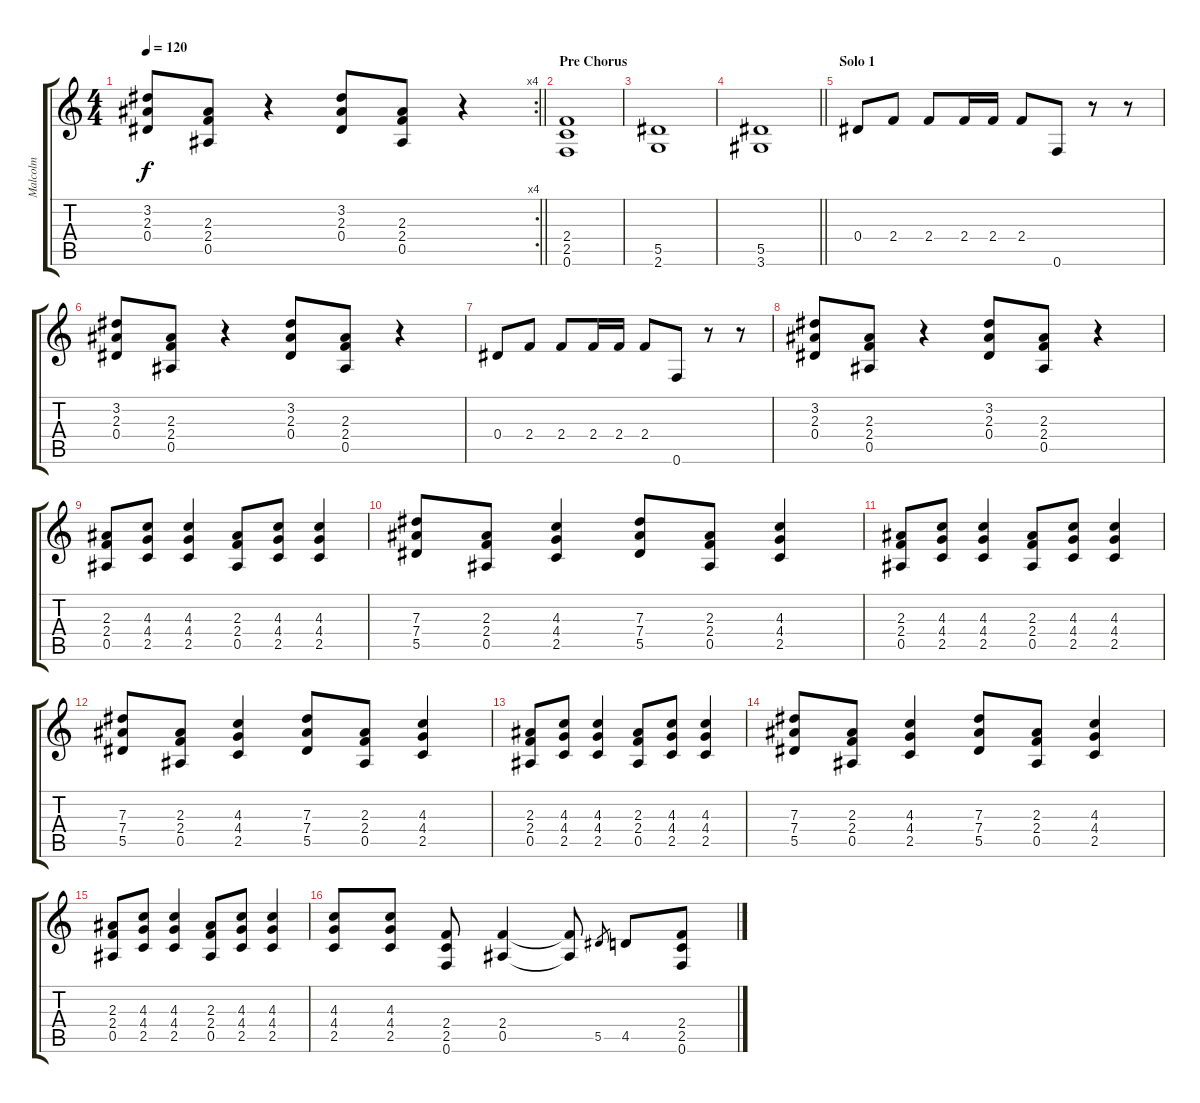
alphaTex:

\track ("Malcolm" "Malcolm") {instrument overdrivenguitar}
\staff {score tabs}
\tuning (F4 C4 Ab3 Eb3 Bb2 F2) {hide}
\rc 4
\ts (4 4)
\tempo 120
\clef g2
\barLineRight lightlight
\ks c
(3.2 2.3 0.4).8{dy f} (2.3 2.4 0.5).8 r.4 (3.2 2.3 0.4).8 (2.3 2.4 0.5).8 r.4 |
\section ("" "Pre Chorus")
(2.4 2.5 0.6).1 |
(5.5 2.6).1 |
\barLineRight lightlight
(5.5 3.6).1 |
\section ("" "Solo 1")
0.4.8 2.4.8 2.4.8 2.4.16 2.4.16 2.4.8 0.6.8 r.8 r.8 |
(3.2 2.3 0.4).8 (2.3 2.4 0.5).8 r.4 (3.2 2.3 0.4).8 (2.3 2.4 0.5).8 r.4 |
0.4.8 2.4.8 2.4.8 2.4.16 2.4.16 2.4.8 0.6.8 r.8 r.8 |
(3.2 2.3 0.4).8 (2.3 2.4 0.5).8 r.4 (3.2 2.3 0.4).8 (2.3 2.4 0.5).8 r.4 |
(2.3 2.4 0.5).8 (4.3 4.4 2.5).8 (4.3 4.4 2.5).4 (2.3 2.4 0.5).8 (4.3 4.4 2.5).8 (4.3 4.4 2.5).4 |
(7.3 7.4 5.5).8 (2.3 2.4 0.5).8 (4.3 4.4 2.5).4 (7.3 7.4 5.5).8 (2.3 2.4 0.5).8 (4.3 4.4 2.5).4 |
(2.3 2.4 0.5).8 (4.3 4.4 2.5).8 (4.3 4.4 2.5).4 (2.3 2.4 0.5).8 (4.3 4.4 2.5).8 (4.3 4.4 2.5).4 |
(7.3 7.4 5.5).8 (2.3 2.4 0.5).8 (4.3 4.4 2.5).4 (7.3 7.4 5.5).8 (2.3 2.4 0.5).8 (4.3 4.4 2.5).4 |
(2.3 2.4 0.5).8 (4.3 4.4 2.5).8 (4.3 4.4 2.5).4 (2.3 2.4 0.5).8 (4.3 4.4 2.5).8 (4.3 4.4 2.5).4 |
(7.3 7.4 5.5).8 (2.3 2.4 0.5).8 (4.3 4.4 2.5).4 (7.3 7.4 5.5).8 (2.3 2.4 0.5).8 (4.3 4.4 2.5).4 |
(2.3 2.4 0.5).8 (4.3 4.4 2.5).8 (4.3 4.4 2.5).4 (2.3 2.4 0.5).8 (4.3 4.4 2.5).8 (4.3 4.4 2.5).4 |
(4.3 4.4 2.5).8 (4.3 4.4 2.5).8 (2.4 2.5 0.6).8 (2.4 0.5).4 (2.4{t} 0.5{t}).8 5.5.8{gr} 4.5.8 (2.4 2.5 0.6).8
